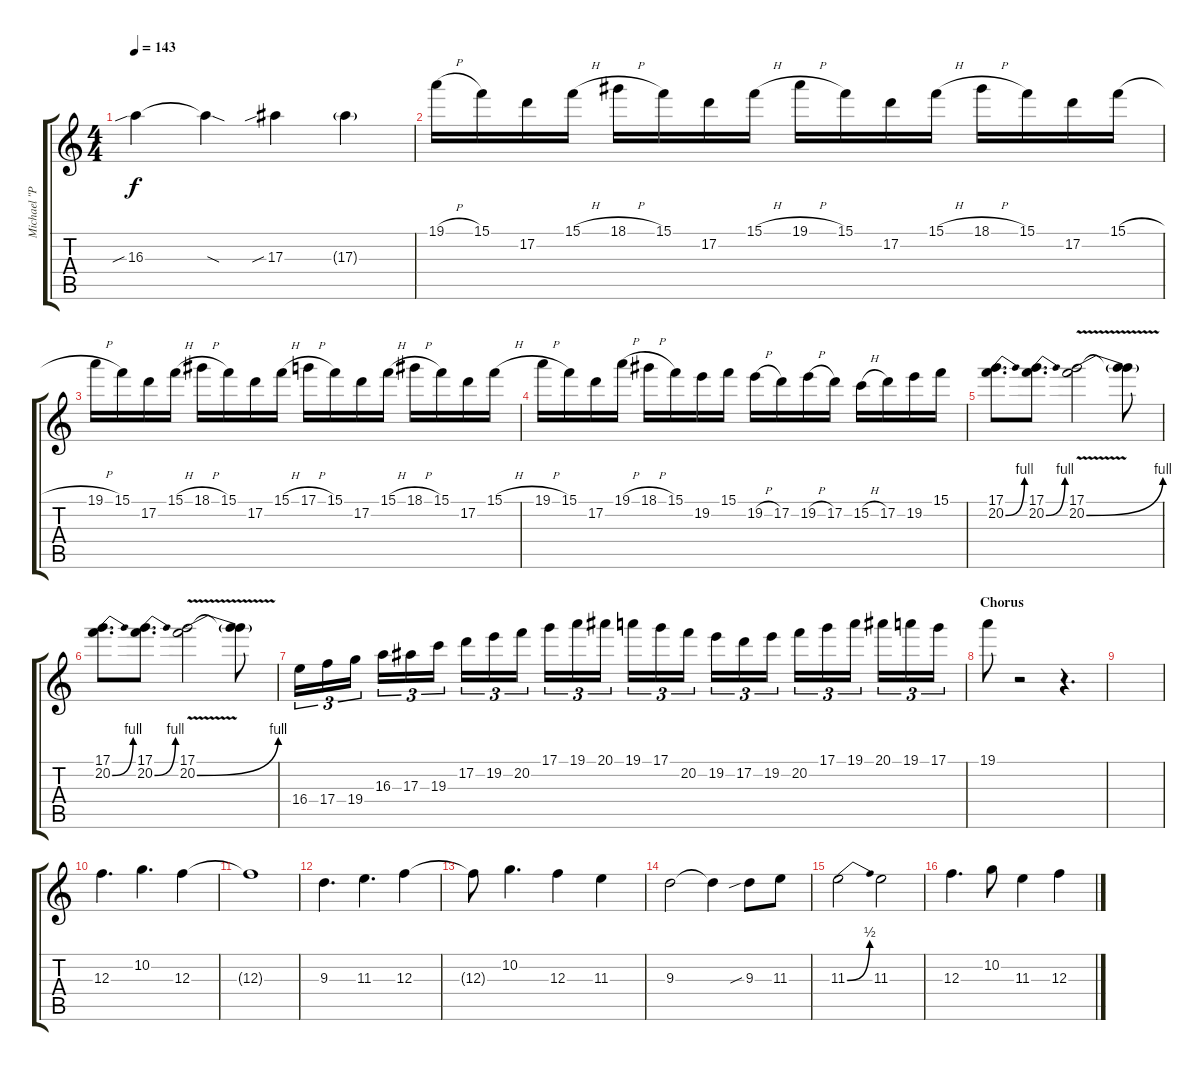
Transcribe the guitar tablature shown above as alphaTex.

\track ("Michael \"Padge\" Paget (Left)" "Michael \"P") {instrument distortionguitar}
\staff {score tabs}
\tuning (D4 A3 F3 C3 G2 D2) {hide}
\ts (4 4)
\tempo 143
\clef g2
\ks c
16.3{sib}.4{dy f} 16.3{sod t}.4 17.3{sib}.4 17.3{g}.4 |
19.1{h}.16 15.1.16 17.2.16 15.1{h}.16 18.1{h}.16 15.1.16 17.2.16 15.1{h}.16 19.1{h}.16 15.1.16 17.2.16 15.1{h}.16 18.1{h}.16 15.1.16 17.2.16 15.1{h}.16 |
19.1{h}.16 15.1.16 17.2.16 15.1{h}.16 18.1{h}.16 15.1.16 17.2.16 15.1{h}.16 17.1{h}.16 15.1.16 17.2.16 15.1{h}.16 18.1{h}.16 15.1.16 17.2.16 15.1{h}.16 |
19.1{h}.16 15.1.16 17.2.16 19.1{h}.16 18.1{h}.16 15.1.16 19.2.16 15.1.16 19.2{h}.16 17.2.16 19.2{h}.16 17.2.16 15.2{h}.16 17.2.16 19.2.16 15.1.16 |
(17.1 20.2{be (bend 0 0 60 4)}).8{d} (17.1 20.2{be (bend 0 0 60 4)}).8{d} (17.1 20.2{be (bend 0 0 60 4) v}).2 (17.1{t} 20.2{t}).8 |
(17.1 20.2{be (bend 0 0 60 4)}).8{d} (17.1 20.2{be (bend 0 0 60 4)}).8{d} (17.1 20.2{be (bend 0 0 60 4) v}).2 (17.1{t} 20.2{t}).8 |
16.4.16{tu (3 2)} 17.4.16{tu (3 2)} 19.4.16{tu (3 2)} 16.3.16{tu (3 2)} 17.3.16{tu (3 2)} 19.3.16{tu (3 2)} 17.2.16{tu (3 2)} 19.2.16{tu (3 2)} 20.2.16{tu (3 2)} 17.1.16{tu (3 2)} 19.1.16{tu (3 2)} 20.1.16{tu (3 2)} 19.1.16{tu (3 2)} 17.1.16{tu (3 2)} 20.2.16{tu (3 2)} 19.2.16{tu (3 2)} 17.2.16{tu (3 2)} 19.2.16{tu (3 2)} 20.2.16{tu (3 2)} 17.1.16{tu (3 2)} 19.1.16{tu (3 2)} 20.1.16{tu (3 2)} 19.1.16{tu (3 2)} 17.1.16{tu (3 2)} |
\section ("" "Chorus")
19.1.8 r.2 r.4{d} |
|
12.3.4{d} 10.2.4{d} 12.3.4 |
12.3{t}.1 |
9.3.4{d} 11.3.4{d} 12.3.4 |
12.3{t}.8 10.2.4{d} 12.3.4 11.3.4 |
9.3.2 9.3{t}.4 9.3{sib}.8 11.3.8 |
11.3{be (bend 0 0 60 2)}.2 11.3.2 |
12.3.4{d} 10.2.8 11.3.4 12.3.4
